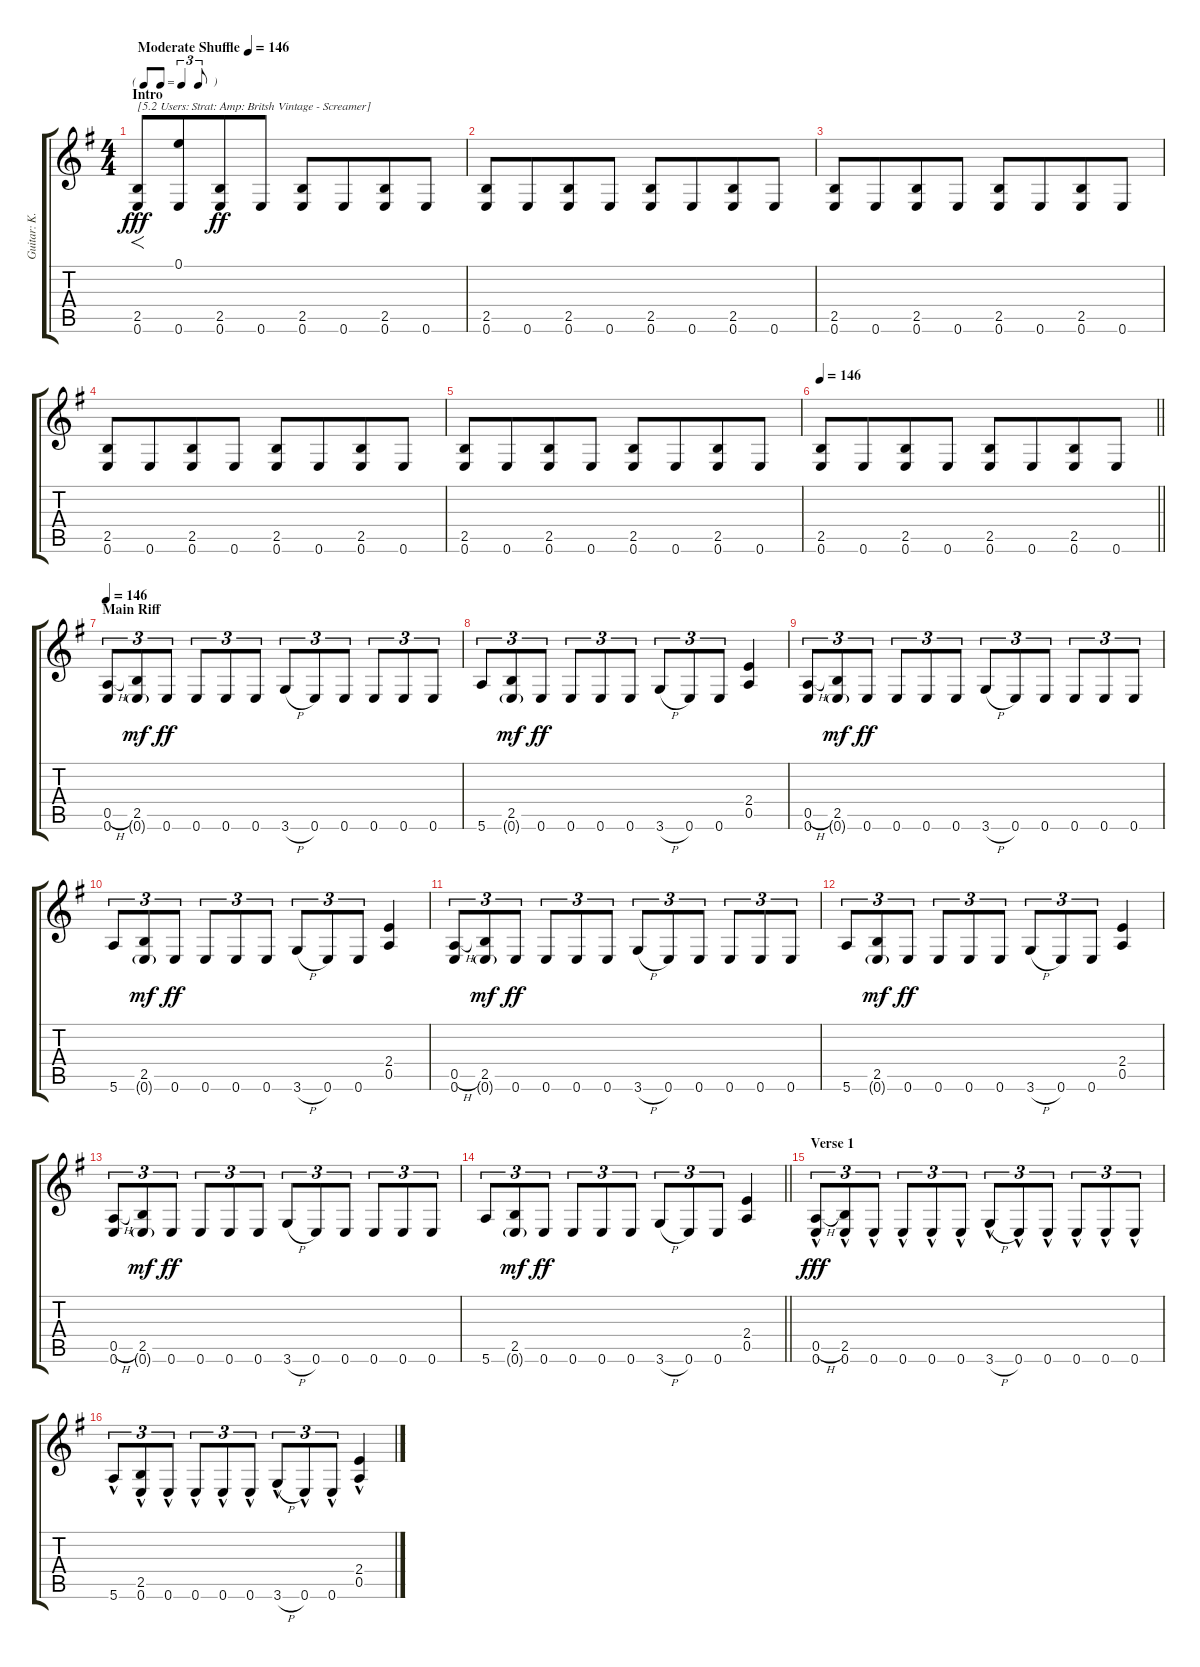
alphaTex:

\track ("Guitar: K.K." "Guitar: K.") {instrument distortionguitar}
\staff {score tabs}
\tuning (E4 B3 G3 D3 A2 E2) {hide}
\ts (4 4)
\tf triplet8th
\section ("" "Intro")
\tempo (146 "Moderate Shuffle")
\tempo 74
\tempo (146 "Moderate Shuffle")
\clef g2
\ks g
(2.5 0.6).8{f txt "[5.2 Users: Strat: Amp: Britsh Vintage - Screamer]" dy fff volume 0 instrument distortionguitar} (0.1 0.6).8{volume 13 beam merge} (2.5 0.6).8{dy ff} 0.6.8 (2.5 0.6).8 0.6.8{beam merge} (2.5 0.6).8 0.6.8 |
(2.5 0.6).8 0.6.8{beam merge} (2.5 0.6).8 0.6.8 (2.5 0.6).8 0.6.8{beam merge} (2.5 0.6).8 0.6.8 |
(2.5 0.6).8 0.6.8{beam merge} (2.5 0.6).8 0.6.8 (2.5 0.6).8 0.6.8{beam merge} (2.5 0.6).8 0.6.8 |
(2.5 0.6).8 0.6.8{beam merge} (2.5 0.6).8 0.6.8{beam split} (2.5 0.6).8 0.6.8{beam merge} (2.5 0.6).8 0.6.8 |
(2.5 0.6).8 0.6.8{beam merge} (2.5 0.6).8 0.6.8{beam split} (2.5 0.6).8 0.6.8{beam merge} (2.5 0.6).8 0.6.8 |
\tempo 146
\barLineRight lightlight
(2.5 0.6).8 0.6.8{beam merge} (2.5 0.6).8 0.6.8{beam split} (2.5 0.6).8 0.6.8{beam merge} (2.5 0.6).8 0.6.8 |
\section ("" "Main Riff")
\tempo 146
(0.5{h} 0.6).8{tu (3 2)} (2.5 0.6{g}).8{tu (3 2) dy mf} 0.6.8{tu (3 2) dy ff} 0.6.8{tu (3 2)} 0.6.8{tu (3 2)} 0.6.8{tu (3 2)} 3.6{h}.8{tu (3 2)} 0.6.8{tu (3 2)} 0.6.8{tu (3 2)} 0.6.8{tu (3 2)} 0.6.8{tu (3 2)} 0.6.8{tu (3 2)} |
5.6.8{tu (3 2)} (2.5 0.6{g}).8{tu (3 2) dy mf} 0.6.8{tu (3 2) dy ff} 0.6.8{tu (3 2)} 0.6.8{tu (3 2)} 0.6.8{tu (3 2)} 3.6{h}.8{tu (3 2)} 0.6.8{tu (3 2)} 0.6.8{tu (3 2)} (2.4 0.5).4 |
(0.5{h} 0.6).8{tu (3 2)} (2.5 0.6{g}).8{tu (3 2) dy mf} 0.6.8{tu (3 2) dy ff} 0.6.8{tu (3 2)} 0.6.8{tu (3 2)} 0.6.8{tu (3 2)} 3.6{h}.8{tu (3 2)} 0.6.8{tu (3 2)} 0.6.8{tu (3 2)} 0.6.8{tu (3 2)} 0.6.8{tu (3 2)} 0.6.8{tu (3 2)} |
5.6.8{tu (3 2)} (2.5 0.6{g}).8{tu (3 2) dy mf} 0.6.8{tu (3 2) dy ff} 0.6.8{tu (3 2)} 0.6.8{tu (3 2)} 0.6.8{tu (3 2)} 3.6{h}.8{tu (3 2)} 0.6.8{tu (3 2)} 0.6.8{tu (3 2)} (2.4 0.5).4 |
(0.5{h} 0.6).8{tu (3 2)} (2.5 0.6{g}).8{tu (3 2) dy mf} 0.6.8{tu (3 2) dy ff} 0.6.8{tu (3 2)} 0.6.8{tu (3 2)} 0.6.8{tu (3 2)} 3.6{h}.8{tu (3 2)} 0.6.8{tu (3 2)} 0.6.8{tu (3 2)} 0.6.8{tu (3 2)} 0.6.8{tu (3 2)} 0.6.8{tu (3 2)} |
5.6.8{tu (3 2)} (2.5 0.6{g}).8{tu (3 2) dy mf} 0.6.8{tu (3 2) dy ff} 0.6.8{tu (3 2)} 0.6.8{tu (3 2)} 0.6.8{tu (3 2)} 3.6{h}.8{tu (3 2)} 0.6.8{tu (3 2)} 0.6.8{tu (3 2)} (2.4 0.5).4 |
(0.5{h} 0.6).8{tu (3 2)} (2.5 0.6{g}).8{tu (3 2) dy mf} 0.6.8{tu (3 2) dy ff} 0.6.8{tu (3 2)} 0.6.8{tu (3 2)} 0.6.8{tu (3 2)} 3.6{h}.8{tu (3 2)} 0.6.8{tu (3 2)} 0.6.8{tu (3 2)} 0.6.8{tu (3 2)} 0.6.8{tu (3 2)} 0.6.8{tu (3 2)} |
\barLineRight lightlight
5.6.8{tu (3 2)} (2.5 0.6{g}).8{tu (3 2) dy mf} 0.6.8{tu (3 2) dy ff} 0.6.8{tu (3 2)} 0.6.8{tu (3 2)} 0.6.8{tu (3 2)} 3.6{h}.8{tu (3 2)} 0.6.8{tu (3 2)} 0.6.8{tu (3 2)} (2.4 0.5).4 |
\section ("" "Verse 1")
(0.5{h hac} 0.6{hac}).8{tu (3 2) dy fff} (2.5{hac} 0.6{hac}).8{tu (3 2)} 0.6{hac}.8{tu (3 2)} 0.6{hac}.8{tu (3 2)} 0.6{hac}.8{tu (3 2)} 0.6{hac}.8{tu (3 2)} 3.6{h hac}.8{tu (3 2)} 0.6{hac}.8{tu (3 2)} 0.6{hac}.8{tu (3 2)} 0.6{hac}.8{tu (3 2)} 0.6{hac}.8{tu (3 2)} 0.6{hac}.8{tu (3 2)} |
5.6{hac}.8{tu (3 2)} (2.5{hac} 0.6{hac}).8{tu (3 2)} 0.6{hac}.8{tu (3 2)} 0.6{hac}.8{tu (3 2)} 0.6{hac}.8{tu (3 2)} 0.6{hac}.8{tu (3 2)} 3.6{h hac}.8{tu (3 2)} 0.6{hac}.8{tu (3 2)} 0.6{hac}.8{tu (3 2)} (2.4{hac} 0.5{hac}).4
